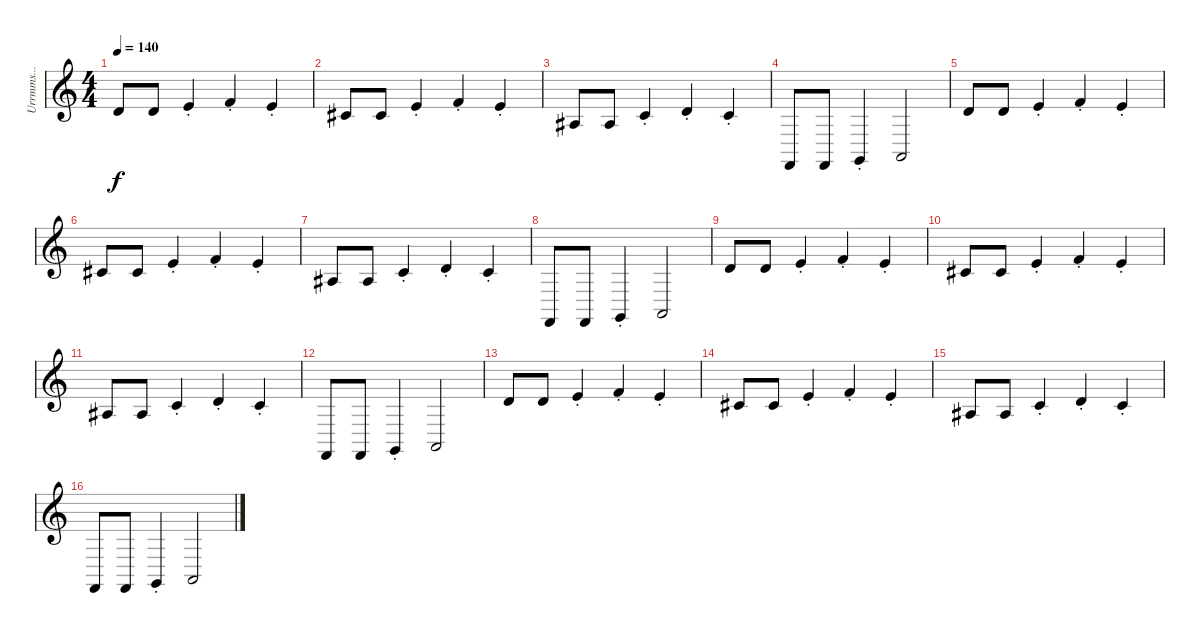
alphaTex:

\track ("Urrmms... Extra??" "Urrmms... ") {instrument churchorgan}
\staff {score}
\tuning (E4 B3 G3 D3 A2 E2) {hide}
\ts (4 4)
\tempo 140
\clef g2
\ks c
3.2.8{dy f} 3.2.8 5.2{st}.4 6.2{st}.4 5.2{st}.4 |
2.2.8 2.2.8 5.2{st}.4 6.2{st}.4 5.2{st}.4 |
3.3.8 3.3.8 5.3{st}.4 7.3{st}.4 5.3{st}.4 |
1.6.8 1.6.8 3.6{st}.4 0.5.2 |
3.2.8 3.2.8 5.2{st}.4 6.2{st}.4 5.2{st}.4 |
2.2.8 2.2.8 5.2{st}.4 6.2{st}.4 5.2{st}.4 |
3.3.8 3.3.8 5.3{st}.4 7.3{st}.4 5.3{st}.4 |
1.6.8 1.6.8 3.6{st}.4 0.5.2 |
3.2.8 3.2.8 5.2{st}.4 6.2{st}.4 5.2{st}.4 |
2.2.8 2.2.8 5.2{st}.4 6.2{st}.4 5.2{st}.4 |
3.3.8 3.3.8 5.3{st}.4 7.3{st}.4 5.3{st}.4 |
1.6.8 1.6.8 3.6{st}.4 0.5.2 |
3.2.8 3.2.8 5.2{st}.4 6.2{st}.4 5.2{st}.4 |
2.2.8 2.2.8 5.2{st}.4 6.2{st}.4 5.2{st}.4 |
3.3.8 3.3.8 5.3{st}.4 7.3{st}.4 5.3{st}.4 |
1.6.8 1.6.8 3.6{st}.4 0.5.2
